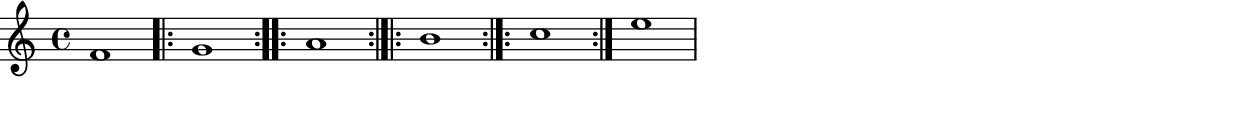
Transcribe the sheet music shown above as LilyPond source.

%% Generated by lilypond-book
%% Options: [exampleindent=10.16\mm,fragment,indent=0\mm,line-width=160\mm,quote,relative=1]
\include "lilypond-book-preamble.ly"


% ****************************************************************
% Start cut-&-pastable-section
% ****************************************************************

#(ly:set-option 'eps-box-padding 3.000000)



\paper {
  indent = 0\mm
  line-width = 160\mm
  % offset the left padding, also add 1mm as lilypond creates cropped
  % images with a little space on the right
  line-width = #(- line-width (* mm  3.000000) (* mm 1))
  line-width = 160\mm - 2.0 * 10.16\mm
  % offset the left padding, also add 1mm as lilypond creates cropped
  % images with a little space on the right
  line-width = #(- line-width (* mm  3.000000) (* mm 1))
}

\layout {
  
}


\relative c'
{


% ****************************************************************
% ly snippet contents follows:
% ****************************************************************
\sourcefileline 2782
f1 \bar ".|:"
g1 \bar ":..:"
a1 \bar ":|.|:"
b1 \bar ":|.:"
c1 \bar ":|."
e1



% ****************************************************************
% end ly snippet
% ****************************************************************
}
